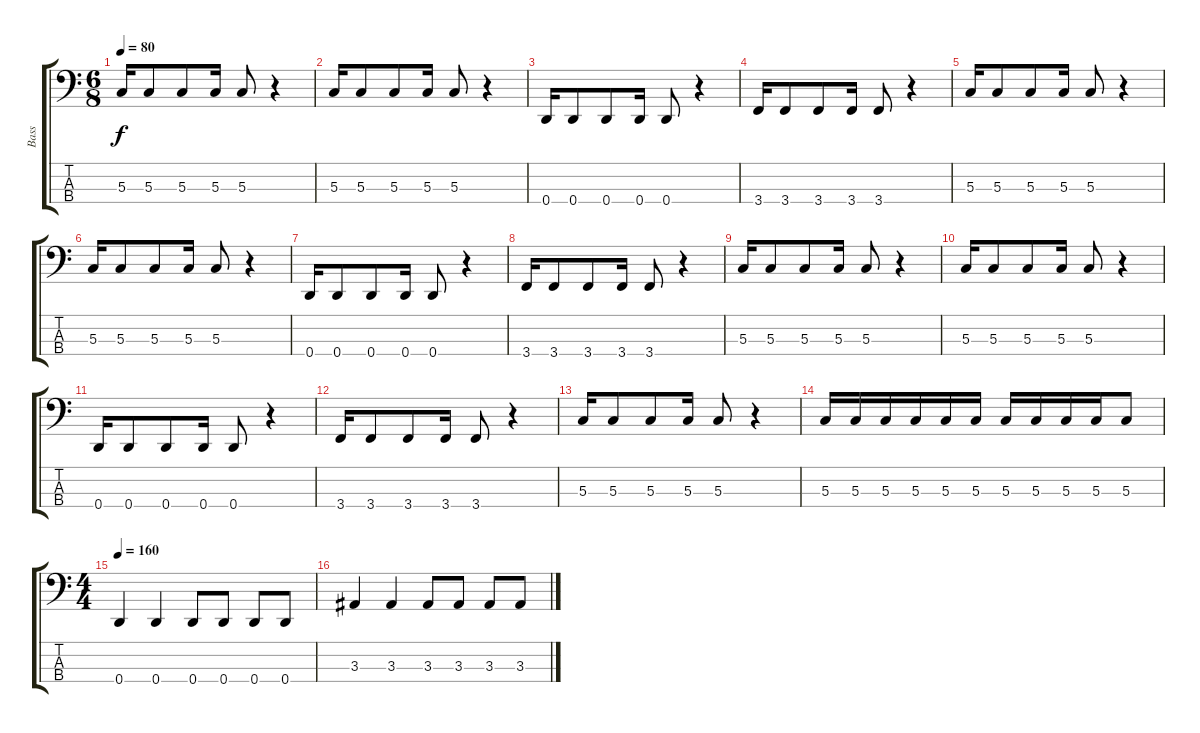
\track ("Bass" "Bass") {instrument electricbassfinger}
\staff {score tabs}
\tuning (F2 C2 G1 D1) {hide}
\ts (6 8)
\tempo 80
\clef f4
\ks c
5.3.16{dy f} 5.3.8 5.3.8 5.3.16 5.3.8 r.4 |
5.3.16 5.3.8 5.3.8 5.3.16 5.3.8 r.4 |
0.4.16 0.4.8 0.4.8 0.4.16 0.4.8 r.4 |
3.4.16 3.4.8 3.4.8 3.4.16 3.4.8 r.4 |
5.3.16 5.3.8 5.3.8 5.3.16 5.3.8 r.4 |
5.3.16 5.3.8 5.3.8 5.3.16 5.3.8 r.4 |
0.4.16 0.4.8 0.4.8 0.4.16 0.4.8 r.4 |
3.4.16 3.4.8 3.4.8 3.4.16 3.4.8 r.4 |
5.3.16 5.3.8 5.3.8 5.3.16 5.3.8 r.4 |
5.3.16 5.3.8 5.3.8 5.3.16 5.3.8 r.4 |
0.4.16 0.4.8 0.4.8 0.4.16 0.4.8 r.4 |
3.4.16 3.4.8 3.4.8 3.4.16 3.4.8 r.4 |
5.3.16 5.3.8 5.3.8 5.3.16 5.3.8 r.4 |
5.3.16 5.3.16 5.3.16 5.3.16 5.3.16 5.3.16 5.3.16 5.3.16 5.3.16 5.3.16 5.3.8 |
\ts (4 4)
\tempo 160
0.4.4 0.4.4 0.4.8 0.4.8 0.4.8 0.4.8 |
3.3.4 3.3.4 3.3.8 3.3.8 3.3.8 3.3.8
